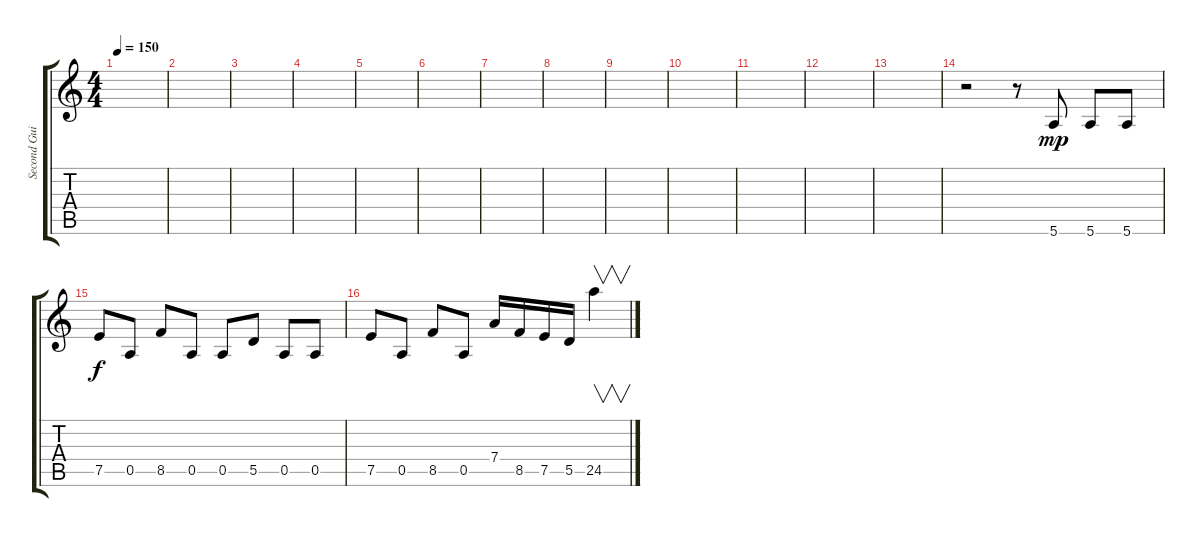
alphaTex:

\track ("Second Guitar" "Second Gui") {instrument overdrivenguitar}
\staff {score tabs}
\tuning (E4 B3 G3 D3 A2 E2) {hide}
\ts (4 4)
\tempo 150
\clef g2
\ks c
|
|
|
|
|
|
|
|
|
|
|
|
|
r.2{volume 14} r.8 5.6.8{dy mp} 5.6.8 5.6.8 |
7.5.8{dy f} 0.5.8 8.5.8 0.5.8 0.5.8 5.5.8 0.5.8 0.5.8 |
7.5.8 0.5.8 8.5.8 0.5.8 7.4.16 8.5.16 7.5.16 5.5.16 24.5.4{v}
